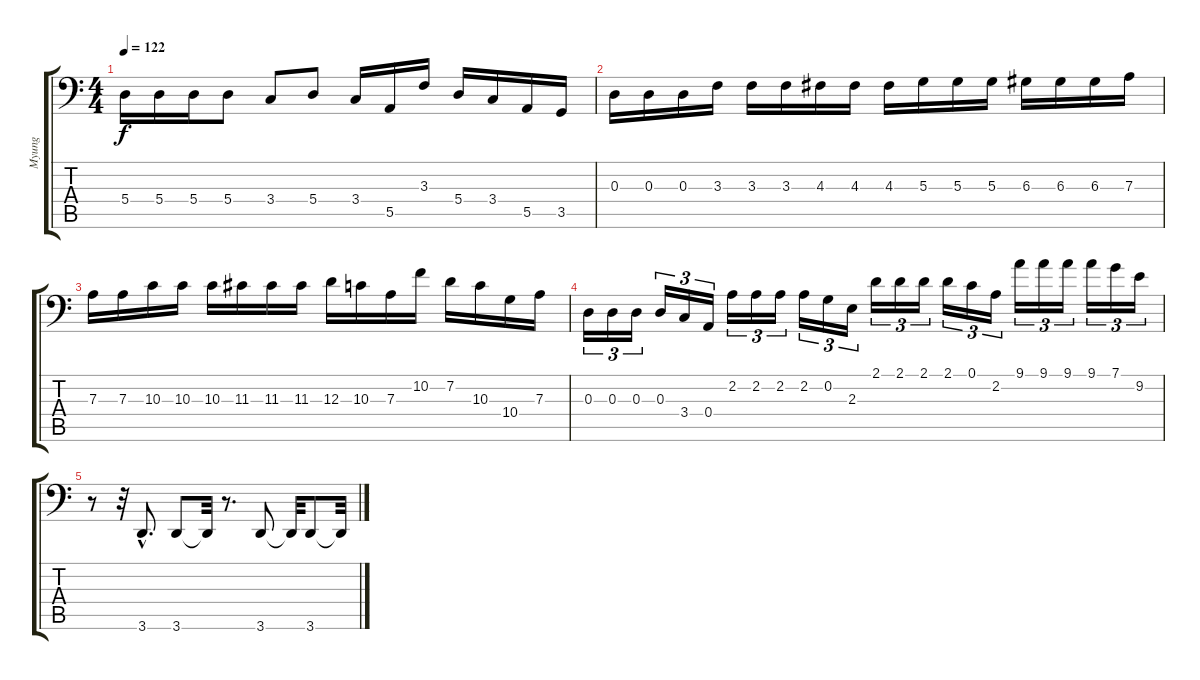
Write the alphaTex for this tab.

\track ("Myung" "Myung") {instrument electricbassfinger}
\staff {score tabs}
\tuning (C3 G2 D2 A1 E1 B0) {hide}
\ts (4 4)
\tempo 122
\clef f4
\ks c
5.4.16{dy f} 5.4.16 5.4.16 5.4.8 3.4.8 5.4.8 3.4.16 5.5.16 3.3.16 5.4.16 3.4.16 5.5.16 3.5.16 |
0.3.16 0.3.16 0.3.16 3.3.16 3.3.16 3.3.16 4.3.16 4.3.16 4.3.16 5.3.16 5.3.16 5.3.16 6.3.16 6.3.16 6.3.16 7.3.16 |
7.3.16 7.3.16 10.3.16 10.3.16 10.3.16 11.3.16 11.3.16 11.3.16 12.3.16 10.3.16 7.3.16 10.2.16 7.2.16 10.3.16 10.4.16 7.3.16 |
0.3.16{tu (3 2)} 0.3.16{tu (3 2)} 0.3.16{tu (3 2)} 0.3.16{tu (3 2)} 3.4.16{tu (3 2)} 0.4.16{tu (3 2)} 2.2.16{tu (3 2)} 2.2.16{tu (3 2)} 2.2.16{tu (3 2)} 2.2.16{tu (3 2)} 0.2.16{tu (3 2)} 2.3.16{tu (3 2)} 2.1.16{tu (3 2)} 2.1.16{tu (3 2)} 2.1.16{tu (3 2)} 2.1.16{tu (3 2)} 0.1.16{tu (3 2)} 2.2.16{tu (3 2)} 9.1.16{tu (3 2)} 9.1.16{tu (3 2)} 9.1.16{tu (3 2)} 9.1.16{tu (3 2)} 7.1.16{tu (3 2)} 9.2.16{tu (3 2)} |
r.8 r.32 3.6{hac}.8{d} 3.6.8 3.6{t}.32 r.8{d} 3.6.8 3.6{t}.32 3.6.8 3.6{t}.32
